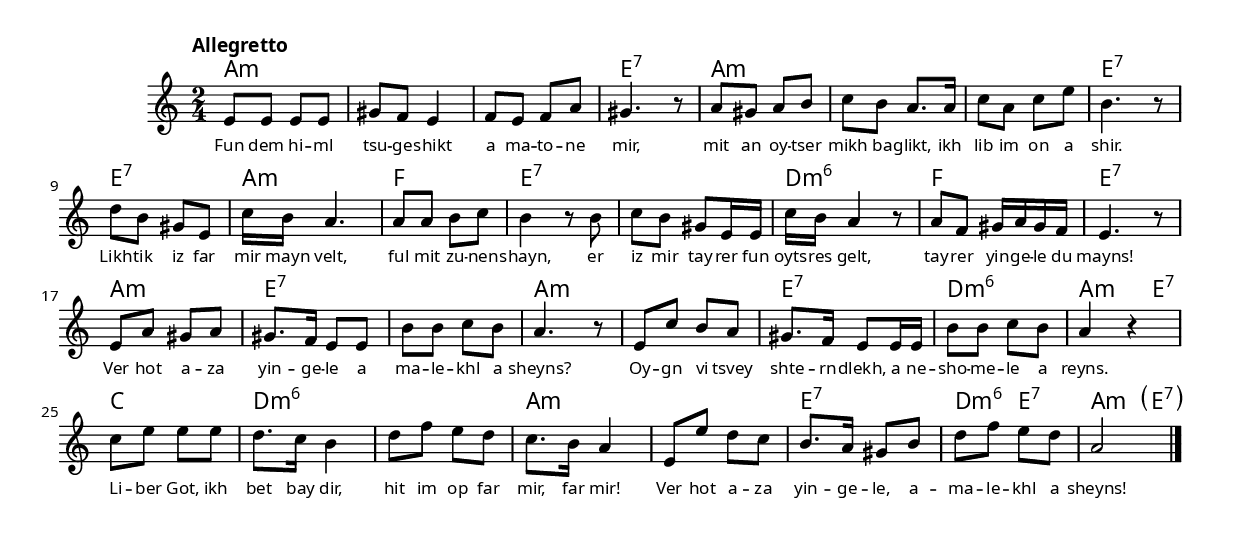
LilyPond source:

\version "2.18.2"
\language "english"
\include "../../../../templates/preamble.ly"

mel = \relative d'{
  e8 e e e |
  gs f e4 |
  f8 e f a |
  gs4. r8 |
  a gs a b |
  c b a8. a16 |
  c8 a c e |
  b4. r8 |
  d b gs e |
  c'16 b a4. |
  a8 a b c |
  b4 r8 b |
  c b gs e16 e |
  c' b a4 r8 |
  a8 f gs16 a gs f |
  e4. r8 |
  e8 a gs a gs8. f16 e8 e |
  b' b c b |
  a4. r8 |
  e8 c' b a |
  gs8. f16 e8 e16 e |
  b'8 b c b |
  a4 r |
  c8 e e e |
  d8. c16 b4 |
  d8 f e d |
  c8. b16 a4 |
  e8 e' d c  |
  b8. a16 gs8 b |
  d f e d |
  a2 |
}
acc = \chordmode { 
  a2:m |
  a2:m |
  a2:m |
  e2:7 |
  a:m |
  a:m |
  a:m |
  e:7 |
  e:7 |
  a:m |
  f: |
  e:7 |
  e:7 |
  d:m6 |
  f: |
  e:7 |
  a:m |
  e:7 |
  e:7 |
  a:m |
  a:m |
  e:7 |
  d:m6 |
  a4.:m e8:7 |
  c2: |
  d:m6 |
  d:m6 |
  a:m |
  a:m |
  e:7 |
  d4:m6 e:7 |
  a4.:m \parenthesize e8:7
}

\score {
  <<
    \new ChordNames {
        \acc

        }
    \new Staff {
      \clef treble
      \key a \minor
      \time 2/4
      \tempo Allegretto
      \new Voice = "melody" {
        \mel
        \bar "|."
      }
    }
    \new Lyrics \lyricsto "melody" {
      Fun dem hi -- ml tsu -- ge -- shikt
      a ma -- to -- ne mir,
      mit an oy -- tser mikh ba -- glikt,
      ikh lib im on a shir.
      
      Likh -- tik iz far mir mayn velt,
      ful mit zu -- nen -- shayn,
      er iz mir tay -- rer fun oyts -- res gelt,
      tay -- rer yin -- ge -- le du mayns!
      
      Ver hot a -- za yin -- ge -- le 
      a ma -- le -- khl a sheyns?
      Oy -- gn vi tsvey shte -- rn -- dlekh,
      a ne -- sho -- me -- le a reyns.
      
      Li -- ber Got, ikh bet bay dir,
      hit im op far mir, far mir!
      Ver hot a -- za yin -- ge -- le,
      a -- ma -- le -- khl a sheyns!
    }
  >>
}
